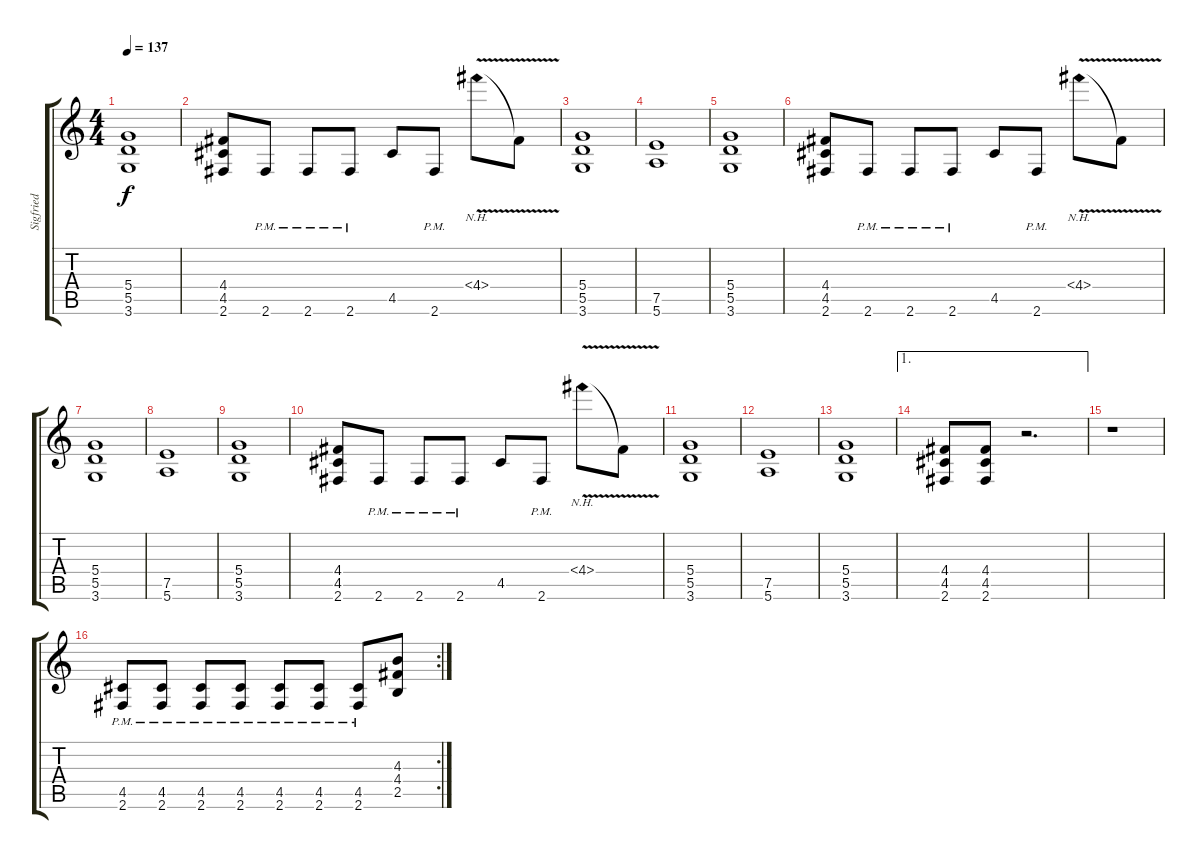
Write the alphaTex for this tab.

\track ("Sigfried" "Sigfried") {instrument distortionguitar}
\staff {score tabs}
\tuning (E4 B3 G3 D3 A2 E2) {hide}
\ts (4 4)
\tempo 137
\clef g2
\ks c
(5.4 5.5 3.6).1{dy f} |
(4.4 4.5 2.6).8 2.6{pm}.8 2.6{pm}.8 2.6{pm}.8 4.5.8 2.6{pm}.8 4.4{nh v}.8 4.4{t}.8 |
(5.4 5.5 3.6).1 |
(7.5 5.6).1 |
(5.4 5.5 3.6).1 |
(4.4 4.5 2.6).8 2.6{pm}.8 2.6{pm}.8 2.6{pm}.8 4.5.8 2.6{pm}.8 4.4{nh v}.8 4.4{t}.8 |
(5.4 5.5 3.6).1 |
(7.5 5.6).1 |
(5.4 5.5 3.6).1 |
(4.4 4.5 2.6).8 2.6{pm}.8 2.6{pm}.8 2.6{pm}.8 4.5.8 2.6{pm}.8 4.4{nh v}.8 4.4{t}.8 |
(5.4 5.5 3.6).1 |
(7.5 5.6).1 |
(5.4 5.5 3.6).1 |
\ae 1
(4.4 4.5 2.6).8 (4.4 4.5 2.6).8 r.2{d} |
r.1 |
\rc 2
(4.5{pm} 2.6).8 (4.5{pm} 2.6).8 (4.5{pm} 2.6).8 (4.5{pm} 2.6).8 (4.5{pm} 2.6).8 (4.5{pm} 2.6).8 (4.5{pm} 2.6).8 (4.3 4.4 2.5).8
